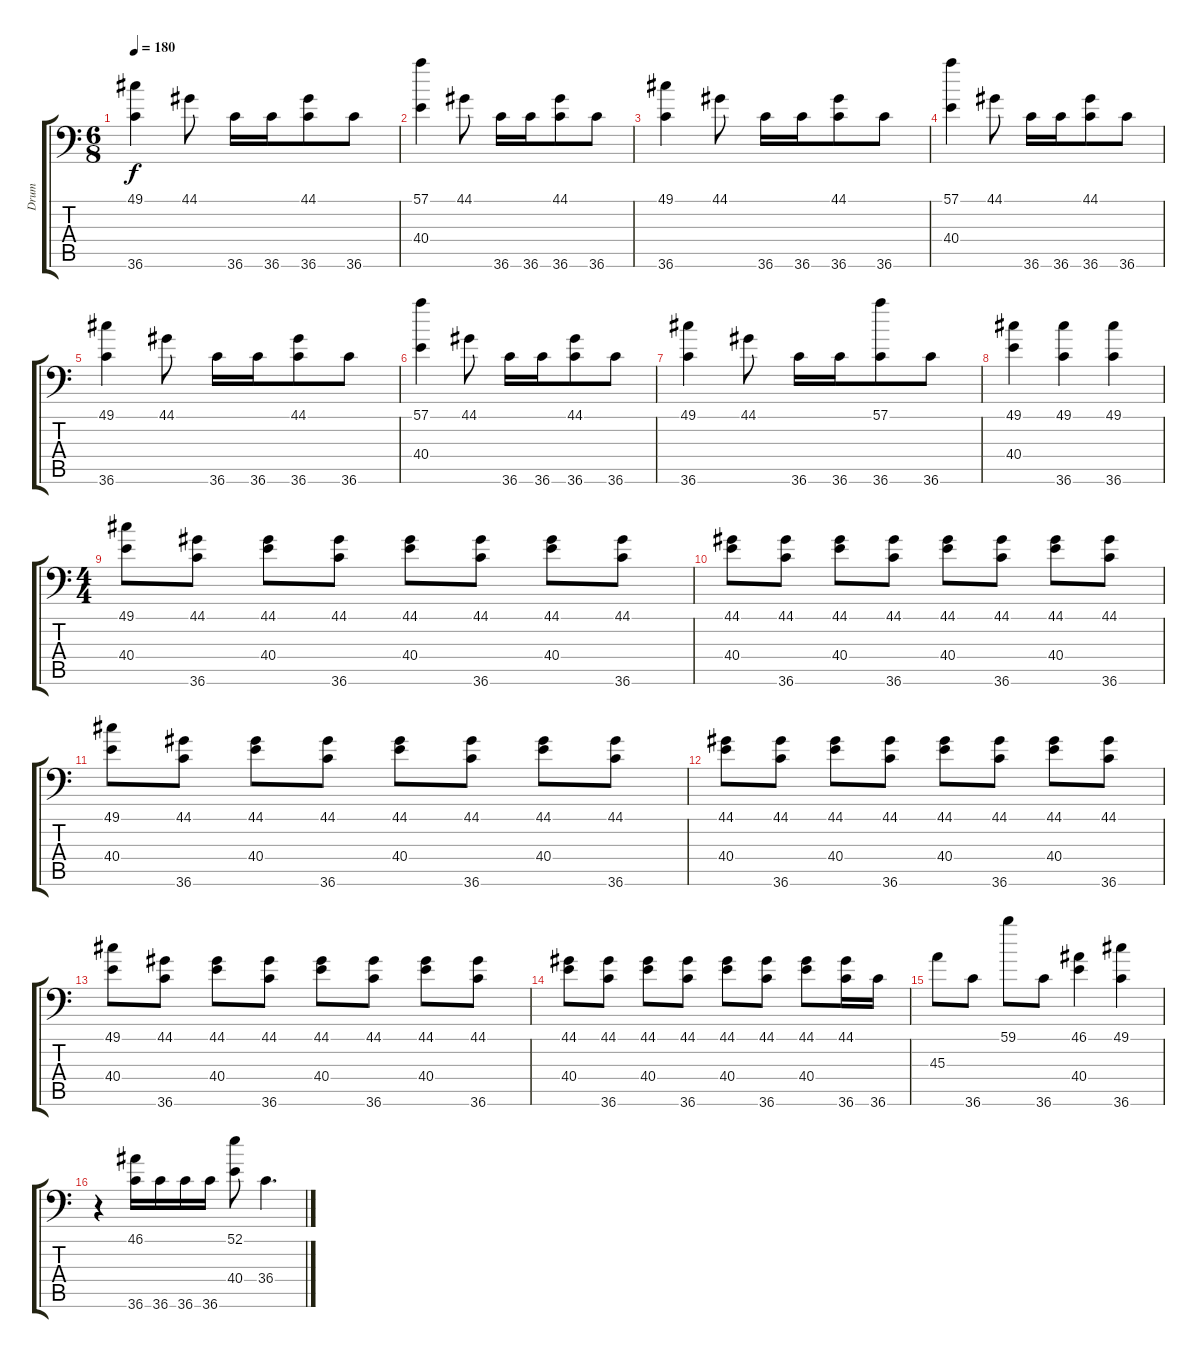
\track ("Drum" "Drum") {instrument acousticgrandpiano}
\staff {score tabs}
\tuning (C-1 C-1 C-1 C-1 C-1 C-1) {hide}
\ts (6 8)
\tempo 180
\clef f4
\ks c
(49.1 36.6).4{dy f} 44.1.8 36.6.16 36.6.16 (44.1 36.6).8 36.6.8 |
(57.1 40.4).4 44.1.8 36.6.16 36.6.16 (44.1 36.6).8 36.6.8 |
(49.1 36.6).4 44.1.8 36.6.16 36.6.16 (44.1 36.6).8 36.6.8 |
(57.1 40.4).4 44.1.8 36.6.16 36.6.16 (44.1 36.6).8 36.6.8 |
(49.1 36.6).4 44.1.8 36.6.16 36.6.16 (44.1 36.6).8 36.6.8 |
(57.1 40.4).4 44.1.8 36.6.16 36.6.16 (44.1 36.6).8 36.6.8 |
(49.1 36.6).4 44.1.8 36.6.16 36.6.16 (57.1 36.6).8 36.6.8 |
(49.1 40.4).4 (49.1 36.6).4 (49.1 36.6).4 |
\ts (4 4)
(49.1 40.4).8 (44.1 36.6).8 (44.1 40.4).8 (44.1 36.6).8 (44.1 40.4).8 (44.1 36.6).8 (44.1 40.4).8 (44.1 36.6).8 |
(44.1 40.4).8 (44.1 36.6).8 (44.1 40.4).8 (44.1 36.6).8 (44.1 40.4).8 (44.1 36.6).8 (44.1 40.4).8 (44.1 36.6).8 |
(49.1 40.4).8 (44.1 36.6).8 (44.1 40.4).8 (44.1 36.6).8 (44.1 40.4).8 (44.1 36.6).8 (44.1 40.4).8 (44.1 36.6).8 |
(44.1 40.4).8 (44.1 36.6).8 (44.1 40.4).8 (44.1 36.6).8 (44.1 40.4).8 (44.1 36.6).8 (44.1 40.4).8 (44.1 36.6).8 |
(49.1 40.4).8 (44.1 36.6).8 (44.1 40.4).8 (44.1 36.6).8 (44.1 40.4).8 (44.1 36.6).8 (44.1 40.4).8 (44.1 36.6).8 |
(44.1 40.4).8 (44.1 36.6).8 (44.1 40.4).8 (44.1 36.6).8 (44.1 40.4).8 (44.1 36.6).8 (44.1 40.4).8 (44.1 36.6).16 36.6.16 |
45.3.8 36.6.8 59.1.8 36.6.8 (46.1 40.4).4 (49.1 36.6).4 |
r.4 (46.1 36.6).16 36.6.16 36.6.16 36.6.16 (52.1 40.4).8 36.4.4{d}
